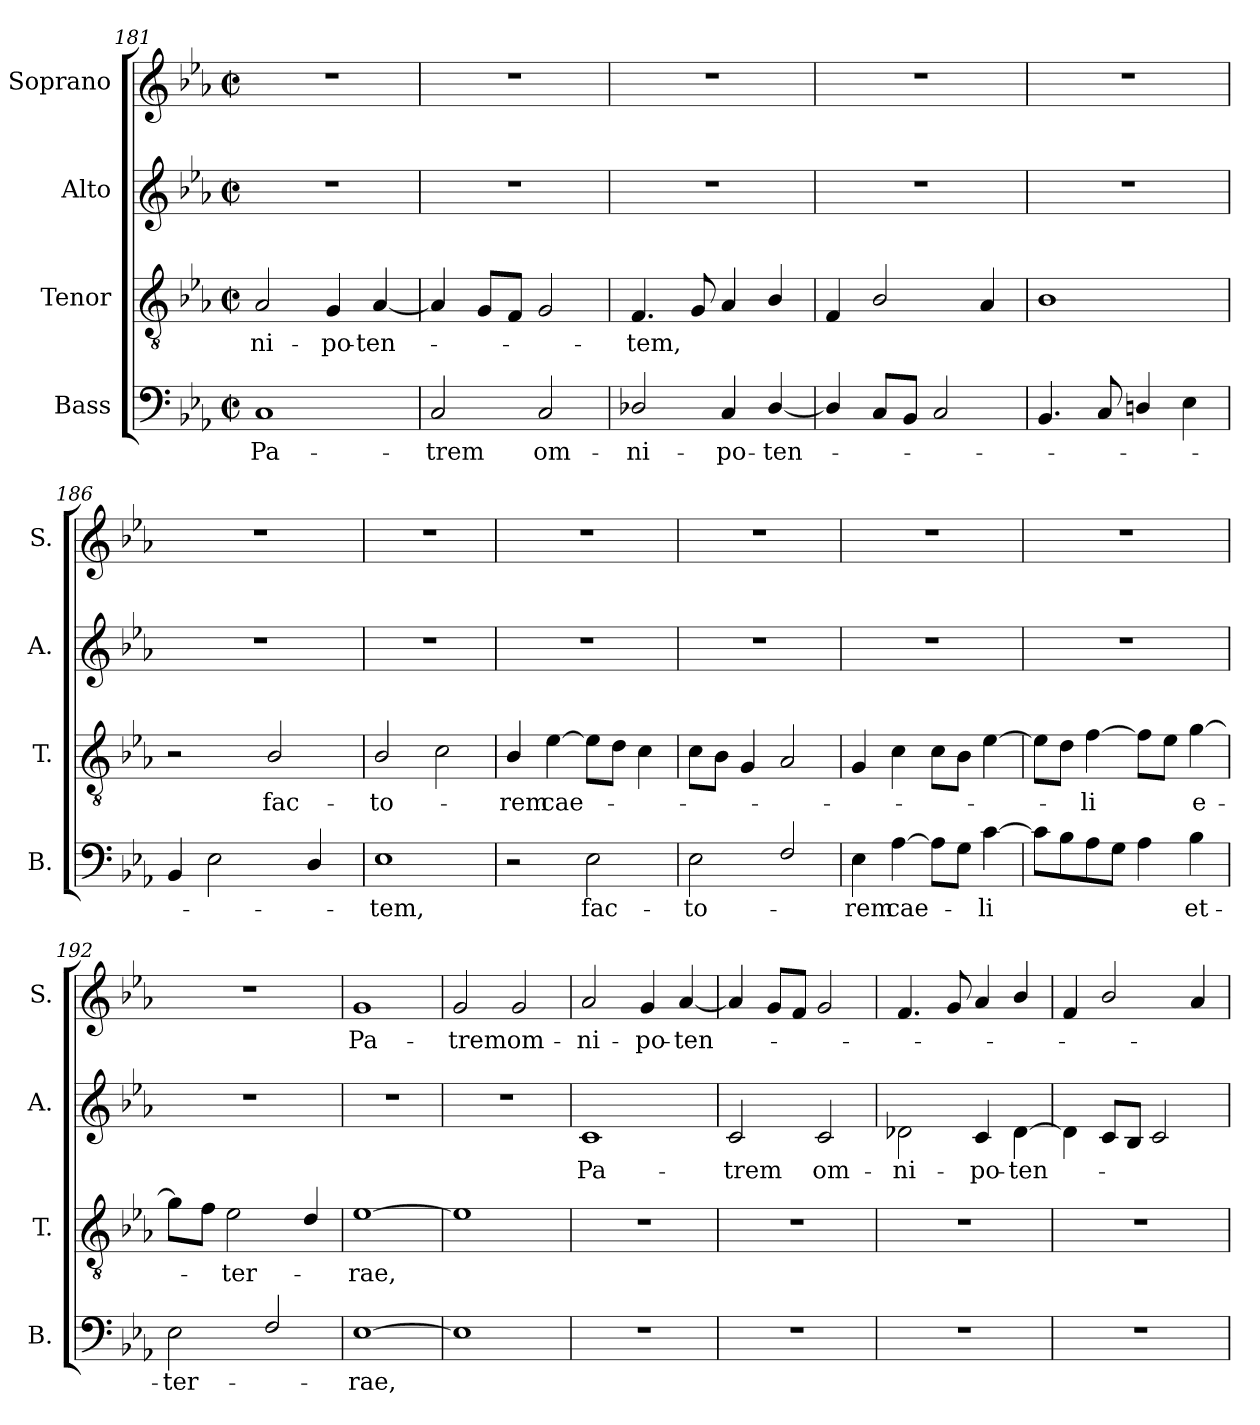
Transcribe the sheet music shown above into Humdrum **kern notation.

**kern	**text	**kern	**text	**kern	**text	**kern	**text
*part4	*part4	*part3	*part3	*part2	*part2	*part1	*part1
*staff4	*staff4	*staff3	*staff3	*staff2	*staff2	*staff1	*staff1
*I"Bass	*	*I"Tenor	*	*I"Alto	*	*I"Soprano	*
*I'B.	*	*I'T.	*	*I'A.	*	*I'S.	*
*clefF4	*	*clefGv2	*	*clefG2	*	*clefG2	*
*k[b-e-a-]	*	*k[b-e-a-]	*	*k[b-e-a-]	*	*k[b-e-a-]	*
*E-:	*	*E-:	*	*E-:	*	*E-:	*
*M2/2	*	*M2/2	*	*M2/2	*	*M2/2	*
*met(c|)	*	*met(c|)	*	*met(c|)	*	*met(c|)	*
=181	=181	=181	=181	=181	=181	=181	=181
!	!LO:LY:b:cj	!	!LO:LY:b:cj	!	!	!	!
1C	Pa-	2A-/	-ni-	1r	.	1r	.
!	!	!	!LO:LY:b:cj	!	!	!	!
.	.	4G/	-po-	.	.	.	.
!	!	!	!LO:LY:b	!	!	!	!
.	.	[<4A-/	-ten-	.	.	.	.
=182	=182	=182	=182	=182	=182	=182	=182
!	!LO:LY:b:cj	!	!	!	!	!	!
2C/	-trem	4A-/]	.	1r	.	1r	.
.	.	8G/L	.	.	.	.	.
.	.	8F/J	.	.	.	.	.
!	!LO:LY:b:cj	!	!	!	!	!	!
2C/	om-	2G/	.	.	.	.	.
=183	=183	=183	=183	=183	=183	=183	=183
!	!LO:LY:b:cj	!	!LO:LY:b	!	!	!	!
2D-X/	-ni-	4.F/	-tem,	1r	.	1r	.
.	.	8G/	.	.	.	.	.
!	!LO:LY:b:cj	!	!	!	!	!	!
4C/	-po-	4A-/	.	.	.	.	.
!	!LO:LY:b	!	!	!	!	!	!
[<4D-/	-ten-	4B-/	.	.	.	.	.
=184	=184	=184	=184	=184	=184	=184	=184
4D-/]	.	4F/	.	1r	.	1r	.
8C/L	.	2B-/	.	.	.	.	.
8BB-/J	.	.	.	.	.	.	.
2C/	.	.	.	.	.	.	.
.	.	4A-/	.	.	.	.	.
=185	=185	=185	=185	=185	=185	=185	=185
4.BB-/	.	1B-	.	1r	.	1r	.
8C/	.	.	.	.	.	.	.
4Dn/	.	.	.	.	.	.	.
4E-\	.	.	.	.	.	.	.
!!LO:LB:g=z
=186	=186	=186	=186	=186	=186	=186	=186
*^	*	*	*	*	*	*	*
4BB-/	4ryy	.	2r	.	1r	.	1r	.
2E-\	8ryy	.	.	.	.	.	.	.
.	32.ryy	.	.	.	.	.	.	.
.	2ryy	.	.	.	.	.	.	.
!	!	!	!	!LO:LY:b:cj	!	!	!	!
.	.	.	2B-/	fac-	.	.	.	.
4D/	.	.	.	.	.	.	.	.
.	16ryy	.	.	.	.	.	.	.
.	64ryy	.	.	.	.	.	.	.
=187	=187	=187	=187	=187	=187	=187	=187	=187
!	!	!LO:LY:b:cj	!	!LO:LY:b:cj	!	!	!	!
*v	*v	*	*	*	*	*	*	*
1E-	-tem,	2B-/	-to-	1r	.	1r	.
.	.	2c\	.	.	.	.	.
=188	=188	=188	=188	=188	=188	=188	=188
!	!	!	!LO:LY:b:cj	!	!	!	!
2r	.	4B-/	-rem	1r	.	1r	.
!	!	!	!LO:LY:b	!	!	!	!
.	.	[>4e-\	cae-	.	.	.	.
!	!LO:LY:b:cj	!	!	!	!	!	!
2E-\	fac-	8e-\L]	.	.	.	.	.
.	.	8d\J	.	.	.	.	.
.	.	4c\	.	.	.	.	.
=189	=189	=189	=189	=189	=189	=189	=189
!	!LO:LY:b:cj	!	!	!	!	!	!
2E-\	-to-	8c\L	.	1r	.	1r	.
.	.	8B-\J	.	.	.	.	.
.	.	4G/	.	.	.	.	.
2F/	.	2A-/	.	.	.	.	.
=190	=190	=190	=190	=190	=190	=190	=190
!	!LO:LY:b:cj	!	!	!	!	!	!
4E-\	-rem	4G/	.	1r	.	1r	.
!	!LO:LY:b	!	!	!	!	!	!
[>4A-\	cae-	4c\	.	.	.	.	.
8A-\L]	.	8c\L	.	.	.	.	.
8G\J	.	8B-\J	.	.	.	.	.
!	!LO:LY:b:cj	!	!	!	!	!	!
[>4c\	-li	[>4e-\	.	.	.	.	.
=191	=191	=191	=191	=191	=191	=191	=191
8c\L]	.	8e-\L]	.	1r	.	1r	.
8B-\	.	8d\J	.	.	.	.	.
!	!	!	!LO:LY:b:cj	!	!	!	!
8A-\	.	[>4f\	-li	.	.	.	.
8G\J	.	.	.	.	.	.	.
4A-\	.	8f\L]	.	.	.	.	.
.	.	8e-\J	.	.	.	.	.
!	!LO:LY:b:cj	!	!LO:LY:b:cj	!	!	!	!
4B-\	et-	[<4g\	e-	.	.	.	.
!!LO:LB:g=z
=192	=192	=192	=192	=192	=192	=192	=192
!	!LO:LY:b:cj	!	!	!	!	!	!
*^	*	*	*	*	*	*	*
2E-\	16ryy	-ter-	8g\L]	.	1r	.	1r	.
.	2...ryy	.	.	.	.	.	.	.
.	.	.	8f\J	.	.	.	.	.
!	!	!	!	!LO:LY:b:cj	!	!	!	!
.	.	.	2e-\	-ter-	.	.	.	.
2F/	.	.	.	.	.	.	.	.
.	.	.	4d/	.	.	.	.	.
=193	=193	=193	=193	=193	=193	=193	=193	=193
!	!	!LO:LY:b:cj	!	!LO:LY:b:cj	!	!	!	!LO:LY:b:cj
*v	*v	*	*	*	*	*	*	*
[>1E-	-rae,	[<1e-	-rae,	1r	.	1g	Pa-
=194	=194	=194	=194	=194	=194	=194	=194
!	!	!	!	!	!	!	!LO:LY:b:cj
1E-]	.	1e-]	.	1r	.	2g/	-trem
!	!	!	!	!	!	!	!LO:LY:b:cj
.	.	.	.	.	.	2g/	om-
=195	=195	=195	=195	=195	=195	=195	=195
!	!	!	!	!	!LO:LY:b:cj	!	!LO:LY:b:cj
1r	.	1r	.	1c	Pa-	2a-/	-ni-
!	!	!	!	!	!	!	!LO:LY:b:cj
.	.	.	.	.	.	4g/	-po-
!	!	!	!	!	!	!	!LO:LY:b
.	.	.	.	.	.	[<4a-/	-ten-
=196	=196	=196	=196	=196	=196	=196	=196
!	!	!	!	!	!LO:LY:b:cj	!	!
1r	.	1r	.	2c/	-trem	4a-/]	.
.	.	.	.	.	.	8g/L	.
.	.	.	.	.	.	8f/J	.
!	!	!	!	!	!LO:LY:b:cj	!	!
.	.	.	.	2c/	om-	2g/	.
=197	=197	=197	=197	=197	=197	=197	=197
!	!	!	!	!	!LO:LY:b:cj	!	!
1r	.	1r	.	2d-X\	-ni-	4.f/	.
.	.	.	.	.	.	8g/	.
!	!	!	!	!	!LO:LY:b:cj	!	!
.	.	.	.	4c/	-po-	4a-/	.
!	!	!	!	!	!LO:LY:b	!	!
.	.	.	.	[>4d-\	-ten-	4b-/	.
=198	=198	=198	=198	=198	=198	=198	=198
1r	.	1r	.	4d-\]	.	4f/	.
.	.	.	.	8c/L	.	2b-/	.
.	.	.	.	8B-/J	.	.	.
.	.	.	.	2c/	.	.	.
.	.	.	.	.	.	4a-/	.
=	=	=	=	=	=	=	=
*-	*-	*-	*-	*-	*-	*-	*-
